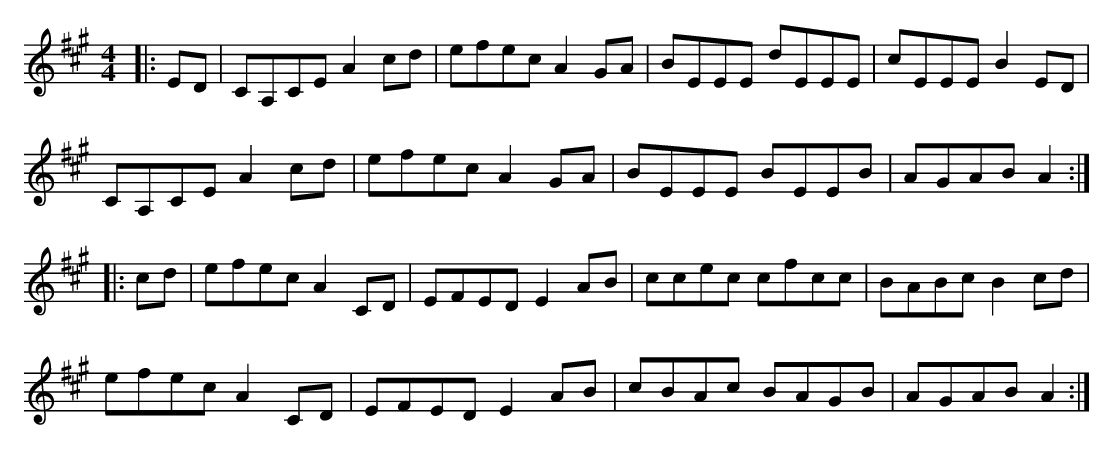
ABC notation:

X:1
M:4/4
K:A
|: ED|CA,CE A2 cd|efec A2 GA|BEEE dEEE|cEEE B2 ED|
CA,CE A2 cd|efec A2 GA|BEEE BEEB|AGAB A2 :|
|: cd|efec A2 CD|EFED E2 AB|ccec cfcc|BABc B2 cd|
efec A2 CD|EFED E2 AB|cBAc BAGB|AGAB A2 :|
